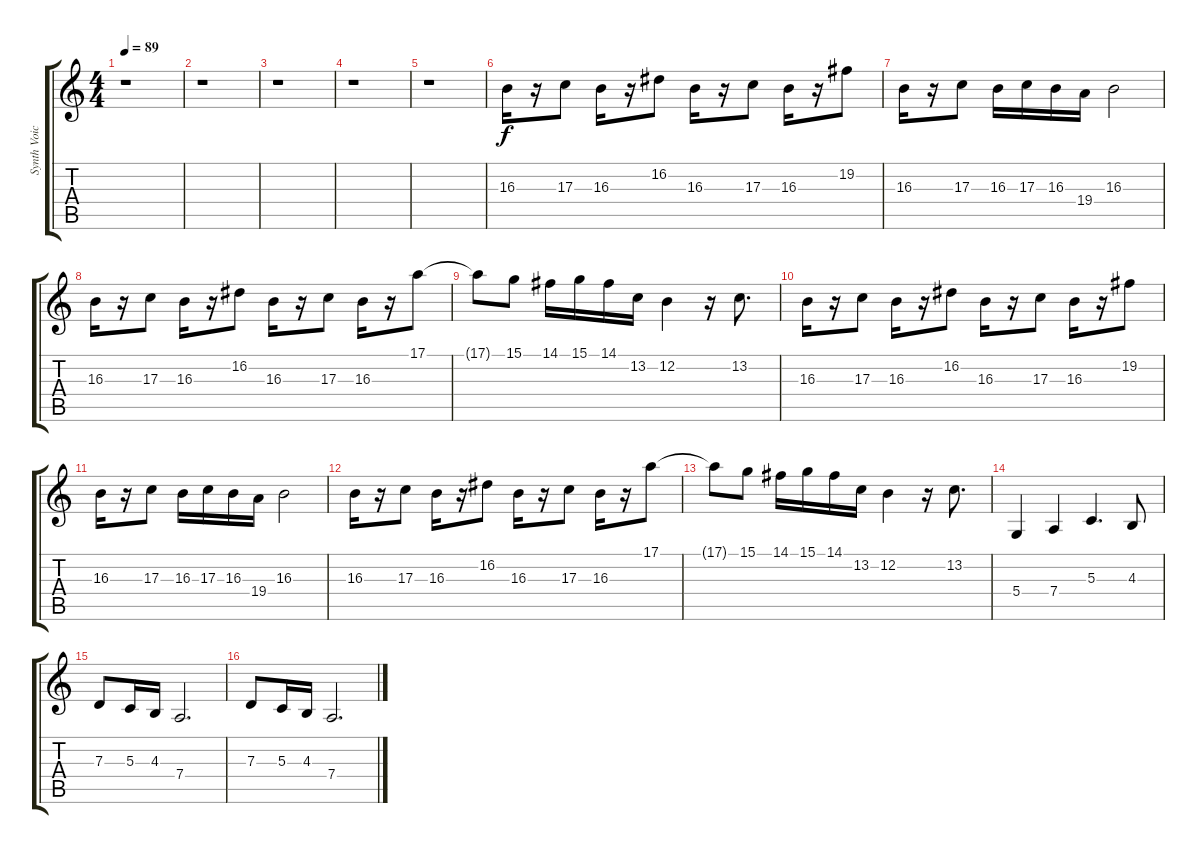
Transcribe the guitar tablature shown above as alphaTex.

\track ("Synth Voice" "Synth Voic") {instrument viola}
\staff {score tabs}
\tuning (E4 B3 G3 D3 A2 E2) {hide}
\ts (4 4)
\tempo 89
\clef g2
\ks c
r.1{dy f} |
r.1 |
r.1 |
r.1 |
r.1 |
16.3.16 r.16 17.3.8 16.3.16 r.16 16.2.8 16.3.16 r.16 17.3.8 16.3.16 r.16 19.2.8 |
16.3.16 r.16 17.3.8 16.3.16 17.3.16 16.3.16 19.4.16 16.3.2 |
16.3.16 r.16 17.3.8 16.3.16 r.16 16.2.8 16.3.16 r.16 17.3.8 16.3.16 r.16 17.1.8 |
17.1{t}.8 15.1.8 14.1.16 15.1.16 14.1.16 13.2.16 12.2.4 r.16 13.2.8{d} |
16.3.16 r.16 17.3.8 16.3.16 r.16 16.2.8 16.3.16 r.16 17.3.8 16.3.16 r.16 19.2.8 |
16.3.16 r.16 17.3.8 16.3.16 17.3.16 16.3.16 19.4.16 16.3.2 |
16.3.16 r.16 17.3.8 16.3.16 r.16 16.2.8 16.3.16 r.16 17.3.8 16.3.16 r.16 17.1.8 |
17.1{t}.8 15.1.8 14.1.16 15.1.16 14.1.16 13.2.16 12.2.4 r.16 13.2.8{d} |
5.4.4 7.4.4 5.3.4{d} 4.3.8 |
7.3.8 5.3.16 4.3.16 7.4.2{d} |
7.3.8 5.3.16 4.3.16 7.4.2{d}
